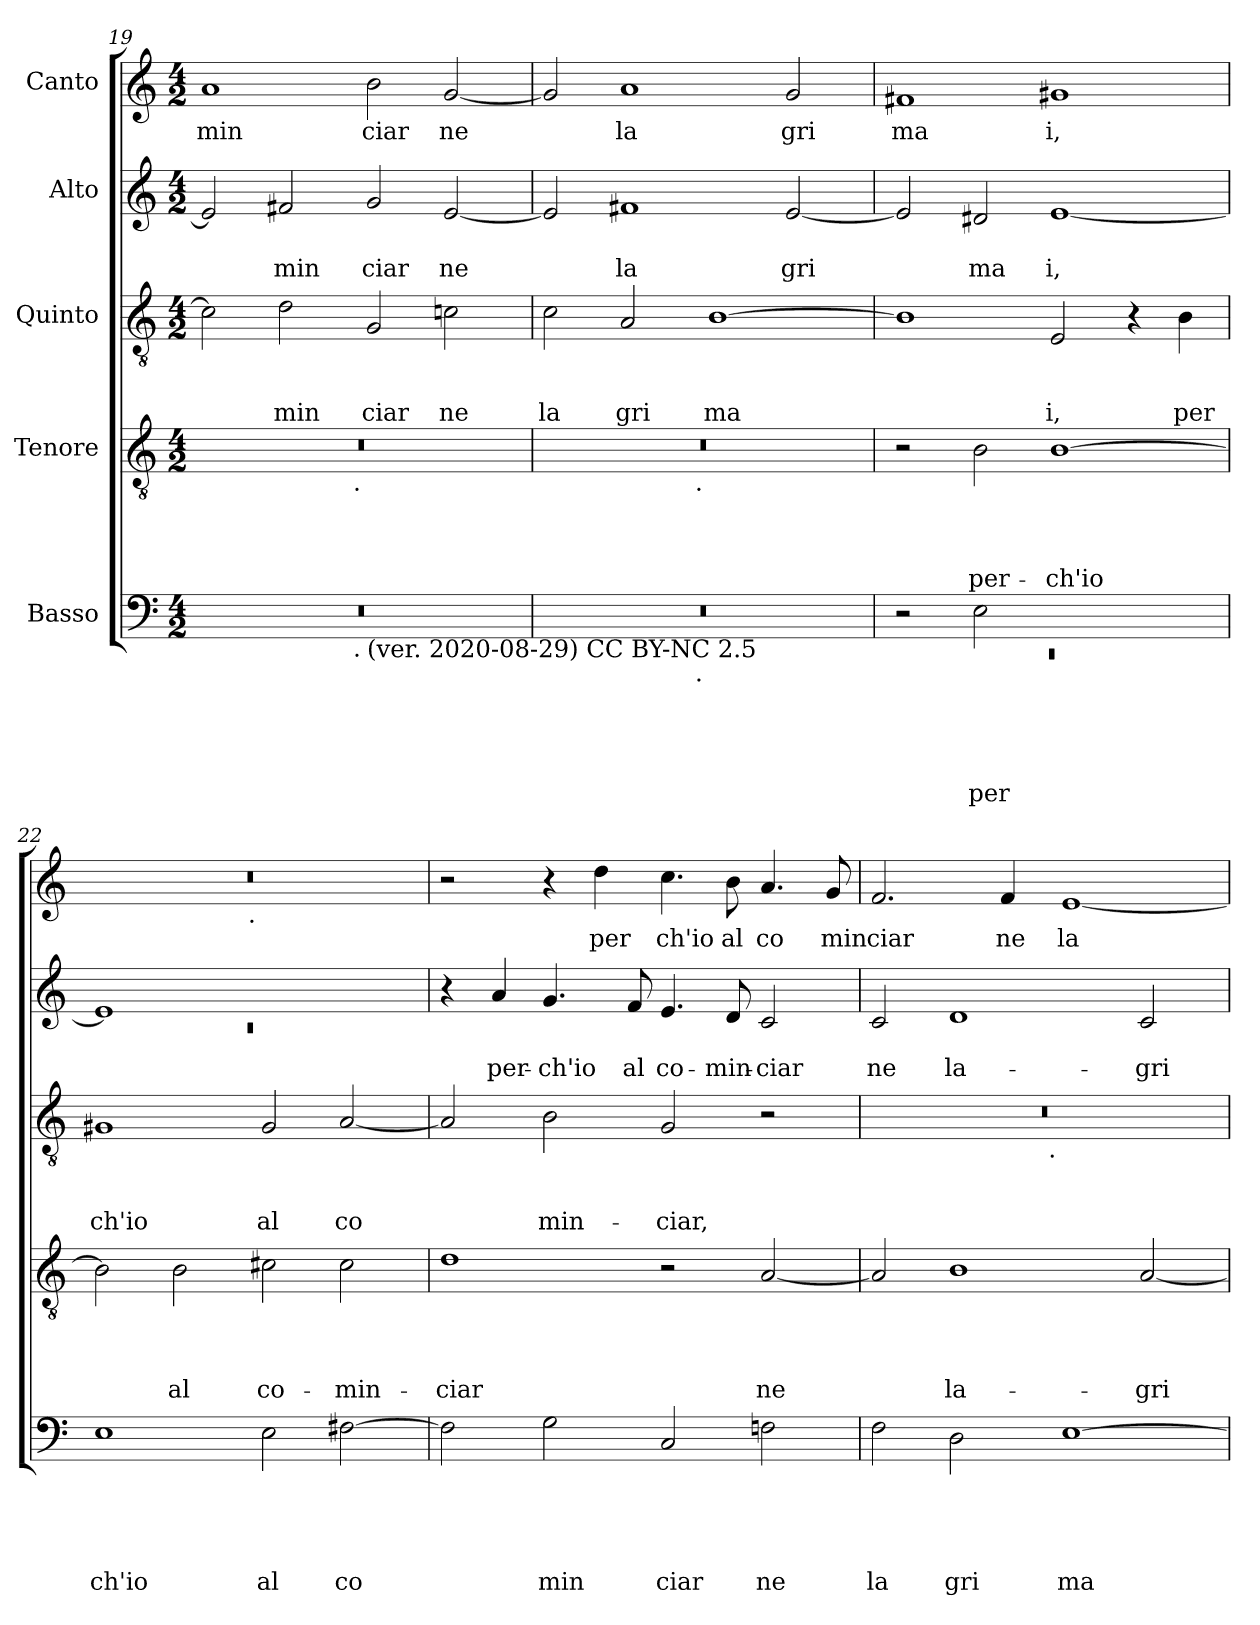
**kern	**text	**text	**text	**text	**text	**kern	**text	**text	**text	**text	**kern	**text	**text	**text	**kern	**text	**text	**kern	**text
*part5	*part5	*part5	*part5	*part5	*part5	*part4	*part4	*part4	*part4	*part4	*part3	*part3	*part3	*part3	*part2	*part2	*part2	*part1	*part1
*staff5	*staff5	*staff5	*staff5	*staff5	*staff5	*staff4	*staff4	*staff4	*staff4	*staff4	*staff3	*staff3	*staff3	*staff3	*staff2	*staff2	*staff2	*staff1	*staff1
*I"Basso	*	*	*	*	*	*I"Tenore	*	*	*	*	*I"Quinto	*	*	*	*I"Alto	*	*	*I"Canto	*
*clefF4	*	*	*	*	*	*clefGv2	*	*	*	*	*clefGv2	*	*	*	*clefG2	*	*	*clefG2	*
*k[]	*	*	*	*	*	*k[]	*	*	*	*	*k[]	*	*	*	*k[]	*	*	*k[]	*
*C:	*	*	*	*	*	*C:	*	*	*	*	*C:	*	*	*	*C:	*	*	*C:	*
*M4/2	*	*	*	*	*	*M4/2	*	*	*	*	*M4/2	*	*	*	*M4/2	*	*	*M4/2	*
=19	=19	=19	=19	=19	=19	=19	=19	=19	=19	=19	=19	=19	=19	=19	=19	=19	=19	=19	=19
!	!	!	!	!	!	!	!	!	!	!	!	!	!	!	!	!	!	!	!LO:LY:b
*^	*	*	*	*	*	*^	*	*	*	*	*	*	*	*	*	*	*	*	*
*	*^	*	*	*	*	*	*	*	*	*	*	*	*	*	*	*	*	*	*	*	*
0r	2ryy	1ryy	.	.	.	.	.	0r	2ryy	.	.	.	.	2c#\]	.	.	.	2e/]	.	.	1a	min
!	!	!	!	!	!	!	!	!	!	!	!	!	!	!	!	!	!LO:LY:b	!	!	!LO:LY:b	!	!
.	4...ryy	.	.	.	.	.	.	.	4...ryy	.	.	.	.	2d\	.	.	min	2f#X/	.	min	.	.
!	!	!	!	!	!	!	!	!	!LO:TX:b:t=.	!	!	!	!	!	!	!	!	!	!	!	!	!
!	!LO:TX:b:t=.	!	!	!	!	!	!	!	!	!	!	!	!	!	!	!	!	!	!	!	!	!
.	1ryy	.	.	.	.	.	.	.	1ryy	.	.	.	.	.	.	.	.	.	.	.	.	.
!	!	!LO:TX:b:t=(ver. 2020-08-29) CC BY-NC 2.5	!	!	!	!	!	!	!	!	!	!	!	!	!	!	!	!	!	!	!	!
!	!	!	!	!	!	!	!	!	!	!	!	!	!	!	!	!	!LO:LY:b	!	!	!LO:LY:b	!	!LO:LY:b
.	.	1ryy	.	.	.	.	.	.	.	.	.	.	.	2G/	.	.	ciar	2g/	.	ciar	2b\	ciar
!	!	!	!	!	!	!	!	!	!	!	!	!	!	!	!	!	!LO:LY:b	!	!	!LO:LY:b	!	!LO:LY:b
.	.	.	.	.	.	.	.	.	.	.	.	.	.	2cn\	.	.	ne	[<2e/	.	ne	[<2g/	ne
.	32ryy	.	.	.	.	.	.	.	32ryy	.	.	.	.	.	.	.	.	.	.	.	.	.
=20	=20	=20	=20	=20	=20	=20	=20	=20	=20	=20	=20	=20	=20	=20	=20	=20	=20	=20	=20	=20	=20	=20
!	!	!	!	!	!	!	!	!	!	!	!	!	!	!	!	!	!LO:LY:b	!	!	!	!	!
*	*v	*v	*	*	*	*	*	*	*	*	*	*	*	*	*	*	*	*	*	*	*	*
0r	2ryy	.	.	.	.	.	0r	2ryy	.	.	.	.	2c\	.	.	la	2e/]	.	.	2g/]	.
!	!	!	!	!	!	!	!	!	!	!	!	!	!	!	!	!LO:LY:b	!	!	!LO:LY:b	!	!LO:LY:b
.	4...ryy	.	.	.	.	.	.	4...ryy	.	.	.	.	2A/	.	.	gri	1f#X	.	la	1a	la
!	!	!	!	!	!	!	!	!LO:TX:b:t=.	!	!	!	!	!	!	!	!	!	!	!	!	!
!	!LO:TX:b:t=.	!	!	!	!	!	!	!	!	!	!	!	!	!	!	!	!	!	!	!	!
.	1ryy	.	.	.	.	.	.	1ryy	.	.	.	.	.	.	.	.	.	.	.	.	.
!	!	!	!	!	!	!	!	!	!	!	!	!	!	!	!	!LO:LY:b	!	!	!	!	!
.	.	.	.	.	.	.	.	.	.	.	.	.	[>1B	.	.	ma	.	.	.	.	.
!	!	!	!	!	!	!	!	!	!	!	!	!	!	!	!	!	!	!	!LO:LY:b	!	!LO:LY:b
.	.	.	.	.	.	.	.	.	.	.	.	.	.	.	.	.	[<2e/	.	gri	2g/	gri
.	32ryy	.	.	.	.	.	.	32ryy	.	.	.	.	.	.	.	.	.	.	.	.	.
=21	=21	=21	=21	=21	=21	=21	=21	=21	=21	=21	=21	=21	=21	=21	=21	=21	=21	=21	=21	=21	=21
!	!LO:N:vis=1	!	!	!	!	!	!	!	!	!	!	!	!	!	!	!	!	!	!	!	!LO:LY:b
*	*^	*	*	*	*	*	*v	*v	*	*	*	*	*	*	*	*	*	*	*	*	*
0ryy	0rEE	2r	.	.	.	.	.	2r	.	.	.	.	1B]	.	.	.	2e/]	.	.	1f#X	ma
!	!	!	!	!	!	!	!LO:LY:b	!	!	!	!	!LO:LY:b	!	!	!	!	!	!	!LO:LY:b	!	!
.	.	2E\	.	.	.	.	per	2B\	.	.	.	per-	.	.	.	.	2d#X/	.	ma	.	.
!	!	!	!	!	!	!	!	!	!	!	!	!LO:LY:b	!	!	!	!LO:LY:b	!	!	!LO:LY:b:rj	!	!LO:LY:b
.	.	1ryy	.	.	.	.	.	[>1B	.	.	.	-ch'io	2E/	.	.	i,	[<1e	.	i,	1g#X	i,
.	.	.	.	.	.	.	.	.	.	.	.	.	4r	.	.	.	.	.	.	.	.
!	!	!	!	!	!	!	!	!	!	!	!	!	!	!	!	!LO:LY:b	!	!	!	!	!
.	.	.	.	.	.	.	.	.	.	.	.	.	4B\	.	.	per	.	.	.	.	.
*v	*v	*v	*	*	*	*	*	*	*	*	*	*	*	*	*	*	*	*	*	*	*
=22	=22	=22	=22	=22	=22	=22	=22	=22	=22	=22	=22	=22	=22	=22	=22	=22	=22	=22	=22
*	*	*	*	*	*	*	*	*	*	*	*	*	*	*	*^	*	*	*	*
!	!	!	!	!	!LO:LY:b	!	!	!	!	!	!	!	!	!LO:LY:b	!	!LO:N:vis=1	!	!	!	!
*	*	*	*	*	*	*	*	*	*	*	*	*	*	*	*	*	*	*	*^	*
1E	.	.	.	.	ch'io	2B\]	.	.	.	.	1G#X	.	.	ch'io	1e]	0rc	.	.	0r	2ryy	.
!	!	!	!	!	!	!	!	!	!	!LO:LY:b	!	!	!	!	!	!	!	!	!	!	!
.	.	.	.	.	.	2B\	.	.	.	al	.	.	.	.	.	.	.	.	.	4...ryy	.
!	!	!	!	!	!	!	!	!	!	!	!	!	!	!	!	!	!	!	!	!LO:TX:b:t=.	!
.	.	.	.	.	.	.	.	.	.	.	.	.	.	.	.	.	.	.	.	1ryy	.
!	!	!	!	!	!LO:LY:b	!	!	!	!	!LO:LY:b	!	!	!	!LO:LY:b	!	!	!	!	!	!	!
2E\	.	.	.	.	al	2c#X\	.	.	.	co-	2G#/	.	.	al	1ryy	.	.	.	.	.	.
!	!	!	!	!	!LO:LY:b	!	!	!	!	!LO:LY:b	!	!	!	!LO:LY:b	!	!	!	!	!	!	!
[>2F#X\	.	.	.	.	co	2c#\	.	.	.	-min-	[>2A/	.	.	co	.	.	.	.	.	.	.
.	.	.	.	.	.	.	.	.	.	.	.	.	.	.	.	.	.	.	.	32ryy	.
!!LO:PB:g=z
=23	=23	=23	=23	=23	=23	=23	=23	=23	=23	=23	=23	=23	=23	=23	=23	=23	=23	=23	=23	=23	=23
!	!	!	!	!	!	!	!	!	!	!LO:LY:b	!	!	!	!	!	!	!	!	!	!	!
*	*	*	*	*	*	*	*	*	*	*	*	*	*	*	*v	*v	*	*	*	*	*
*	*	*	*	*	*	*	*	*	*	*	*	*	*	*	*	*	*	*v	*v	*
2F#\]	.	.	.	.	.	1d	.	.	.	-ciar	2A/]	.	.	.	4r	.	.	2r	.
!	!	!	!	!	!	!	!	!	!	!	!	!	!	!	!	!	!LO:LY:b	!	!
.	.	.	.	.	.	.	.	.	.	.	.	.	.	.	4a/	.	per-	.	.
!	!	!	!	!	!LO:LY:b	!	!	!	!	!	!	!	!	!LO:LY:b	!	!	!LO:LY:b	!	!
2G\	.	.	.	.	min	.	.	.	.	.	2B\	.	.	min-	4.g/	.	-ch'io	4r	.
!	!	!	!	!	!	!	!	!	!	!	!	!	!	!	!	!	!	!	!LO:LY:b
.	.	.	.	.	.	.	.	.	.	.	.	.	.	.	.	.	.	4dd\	per
!	!	!	!	!	!	!	!	!	!	!	!	!	!	!	!	!	!LO:LY:b	!	!
.	.	.	.	.	.	.	.	.	.	.	.	.	.	.	8f/	.	al	.	.
!	!	!	!	!	!LO:LY:b	!	!	!	!	!	!	!	!	!LO:LY:b	!	!	!LO:LY:b	!	!LO:LY:b
2C/	.	.	.	.	ciar	2r	.	.	.	.	2G/	.	.	-ciar,	4.e/	.	co-	4.cc\	ch'io
!	!	!	!	!	!	!	!	!	!	!	!	!	!	!	!	!	!LO:LY:b	!	!LO:LY:b
.	.	.	.	.	.	.	.	.	.	.	.	.	.	.	8d/	.	-min-	8b\	al
!	!	!	!	!	!LO:LY:b	!	!	!	!	!LO:LY:b	!	!	!	!	!	!	!LO:LY:b	!	!LO:LY:b
2Fn\	.	.	.	.	ne	[<2A/	.	.	.	ne	2r	.	.	.	2c/	.	-ciar	4.a/	co
!	!	!	!	!	!	!	!	!	!	!	!	!	!	!	!	!	!	!	!LO:LY:b
.	.	.	.	.	.	.	.	.	.	.	.	.	.	.	.	.	.	8g/	min
=24	=24	=24	=24	=24	=24	=24	=24	=24	=24	=24	=24	=24	=24	=24	=24	=24	=24	=24	=24
!	!	!	!	!	!LO:LY:b	!	!	!	!	!	!	!	!	!	!	!	!LO:LY:b	!	!LO:LY:b
*	*	*	*	*	*	*	*	*	*	*	*^	*	*	*	*	*	*	*	*
2F\	.	.	.	.	la	2A/]	.	.	.	.	0r	2ryy	.	.	.	2c/	.	ne	2.f/	ciar
!	!	!	!	!	!LO:LY:b	!	!	!	!	!LO:LY:b	!	!	!	!	!	!	!	!LO:LY:b	!	!
2D\	.	.	.	.	gri	1B	.	.	.	la-	.	4...ryy	.	.	.	1d	.	la-	.	.
!	!	!	!	!	!	!	!	!	!	!	!	!	!	!	!	!	!	!	!	!LO:LY:b
.	.	.	.	.	.	.	.	.	.	.	.	.	.	.	.	.	.	.	4f/	ne
!	!	!	!	!	!	!	!	!	!	!	!	!LO:TX:b:t=.	!	!	!	!	!	!	!	!
.	.	.	.	.	.	.	.	.	.	.	.	1ryy	.	.	.	.	.	.	.	.
!	!	!	!	!	!LO:LY:b	!	!	!	!	!	!	!	!	!	!	!	!	!	!	!LO:LY:b
[>1E	.	.	.	.	ma	.	.	.	.	.	.	.	.	.	.	.	.	.	[<1e	la
!	!	!	!	!	!	!	!	!	!	!LO:LY:b	!	!	!	!	!	!	!	!LO:LY:b	!	!
.	.	.	.	.	.	[<2A/	.	.	.	-gri-	.	.	.	.	.	2c/	.	-gri-	.	.
.	.	.	.	.	.	.	.	.	.	.	.	32ryy	.	.	.	.	.	.	.	.
*	*	*	*	*	*	*	*	*	*	*	*v	*v	*	*	*	*	*	*	*	*
=	=	=	=	=	=	=	=	=	=	=	=	=	=	=	=	=	=	=	=
*-	*-	*-	*-	*-	*-	*-	*-	*-	*-	*-	*-	*-	*-	*-	*-	*-	*-	*-	*-
